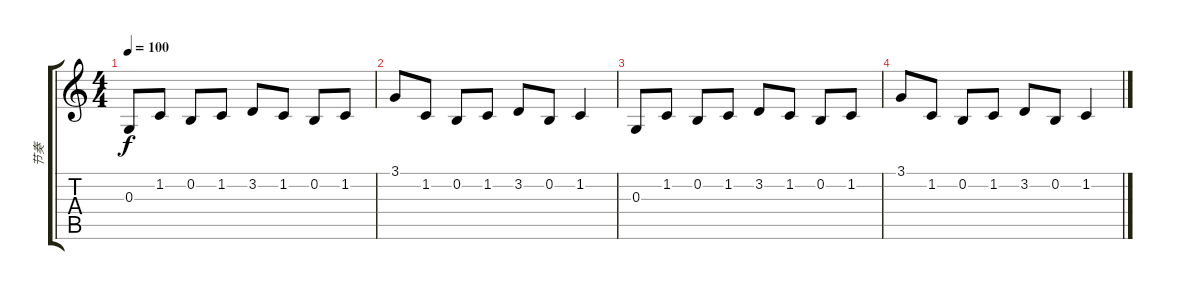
\track ("节奏" "节奏") {instrument electricgrandpiano}
\staff {score tabs}
\tuning (E4 B3 G3 D3 A2 E2) {hide}
\ts (4 4)
\tempo 100
\clef g2
\ks c
0.3.8{dy f} 1.2.8 0.2.8 1.2.8 3.2.8 1.2.8 0.2.8 1.2.8 |
3.1.8 1.2.8 0.2.8 1.2.8 3.2.8 0.2.8 1.2.4 |
0.3.8{volume 0} 1.2.8 0.2.8 1.2.8 3.2.8 1.2.8 0.2.8 1.2.8 |
3.1.8 1.2.8 0.2.8 1.2.8 3.2.8 0.2.8 1.2.4
